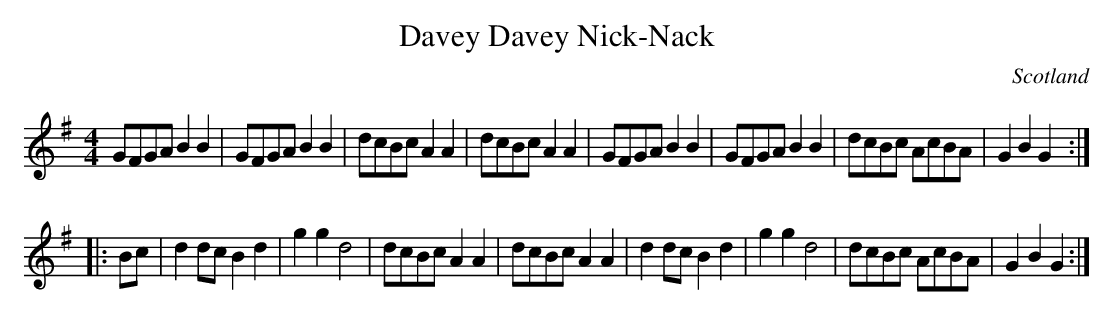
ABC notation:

X:1
T:Davey Davey Nick-Nack
O:Scotland
O:England
M:4/4
K:G
GFGA B2B2|GFGA B2B2|dcBc A2A2|dcBc A2A2|\
GFGA B2B2|GFGA B2B2|dcBc AcBA|G2B2 G2::
Bc|\
d2dc B2d2|g2g2 d4|dcBc A2A2|dcBc A2A2|\
d2dc B2d2|g2g2 d4|dcBc AcBA|G2B2 G2:|
